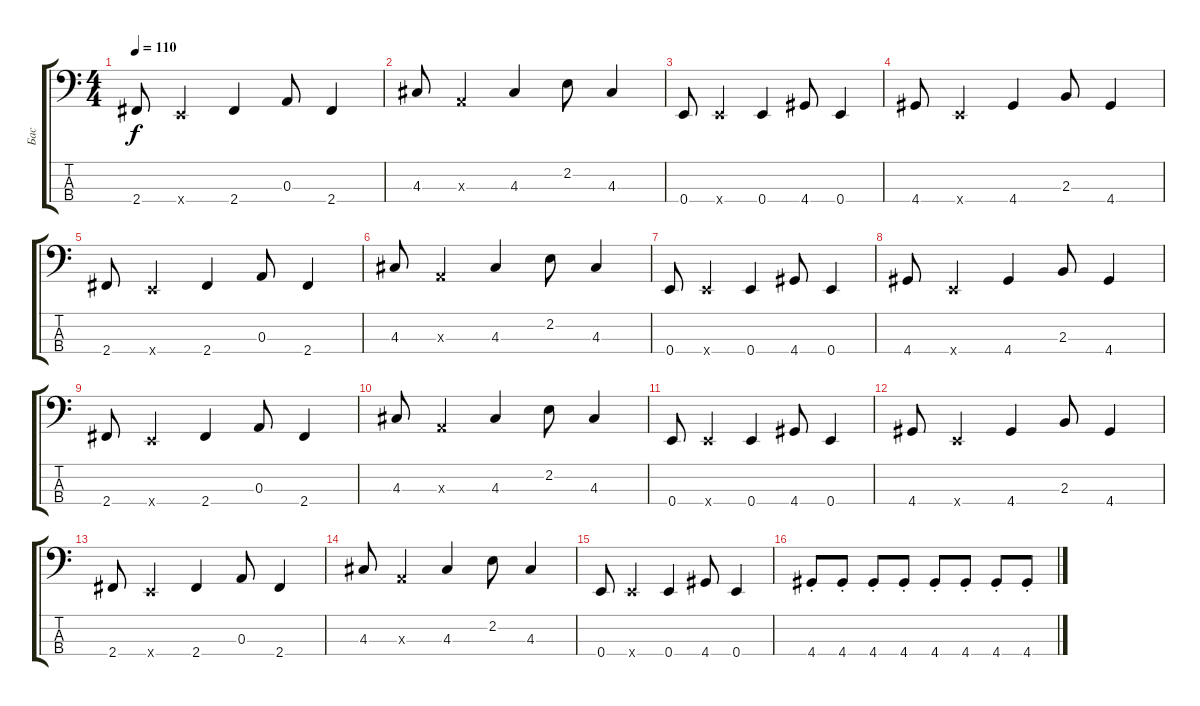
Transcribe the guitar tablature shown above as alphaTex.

\track ("Бас" "Бас") {instrument electricbassfinger}
\staff {score tabs}
\tuning (G2 D2 A1 E1) {hide}
\ts (4 4)
\tempo 110
\clef f4
\ks c
2.4.8{dy f} 0.4{x}.4 2.4.4 0.3.8 2.4.4 |
4.3.8 0.3{x}.4 4.3.4 2.2.8 4.3.4 |
0.4.8 0.4{x}.4 0.4.4 4.4.8 0.4.4 |
4.4.8 0.4{x}.4 4.4.4 2.3.8 4.4.4 |
2.4.8 0.4{x}.4 2.4.4 0.3.8 2.4.4 |
4.3.8 0.3{x}.4 4.3.4 2.2.8 4.3.4 |
0.4.8 0.4{x}.4 0.4.4 4.4.8 0.4.4 |
4.4.8 0.4{x}.4 4.4.4 2.3.8 4.4.4 |
2.4.8 0.4{x}.4 2.4.4 0.3.8 2.4.4 |
4.3.8 0.3{x}.4 4.3.4 2.2.8 4.3.4 |
0.4.8 0.4{x}.4 0.4.4 4.4.8 0.4.4 |
4.4.8 0.4{x}.4 4.4.4 2.3.8 4.4.4 |
2.4.8 0.4{x}.4 2.4.4 0.3.8 2.4.4 |
4.3.8 0.3{x}.4 4.3.4 2.2.8 4.3.4 |
0.4.8 0.4{x}.4 0.4.4 4.4.8 0.4.4 |
4.4{st}.8 4.4{st}.8 4.4{st}.8 4.4{st}.8 4.4{st}.8 4.4{st}.8 4.4{st}.8 4.4{st}.8
